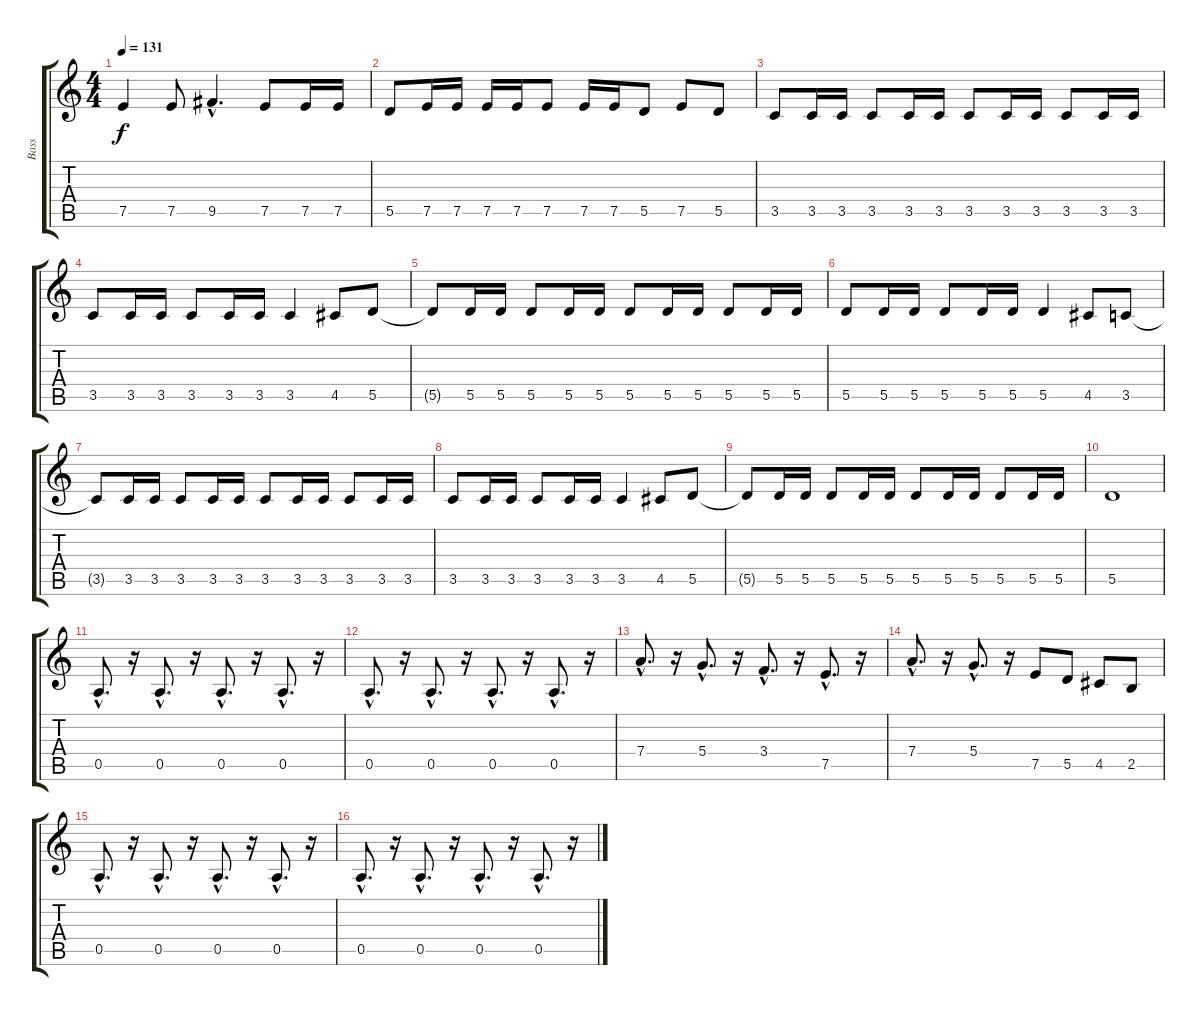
\track ("Bass" "Bass") {instrument electricbasspick}
\staff {score tabs}
\tuning (E4 B3 G3 D3 A2 E2) {hide}
\ts (4 4)
\tempo 131
\clef g2
\ks c
7.5.4{dy f} 7.5.8 9.5{hac}.4{d} 7.5.8 7.5.16 7.5.16 |
5.5.8 7.5.16 7.5.16 7.5.16 7.5.16 7.5.8 7.5.16 7.5.16 5.5.8 7.5.8 5.5.8 |
3.5.8 3.5.16 3.5.16 3.5.8 3.5.16 3.5.16 3.5.8 3.5.16 3.5.16 3.5.8 3.5.16 3.5.16 |
3.5.8 3.5.16 3.5.16 3.5.8 3.5.16 3.5.16 3.5.4 4.5.8 5.5.8 |
5.5{t}.8 5.5.16 5.5.16 5.5.8 5.5.16 5.5.16 5.5.8 5.5.16 5.5.16 5.5.8 5.5.16 5.5.16 |
5.5.8 5.5.16 5.5.16 5.5.8 5.5.16 5.5.16 5.5.4 4.5.8 3.5.8 |
3.5{t}.8 3.5.16 3.5.16 3.5.8 3.5.16 3.5.16 3.5.8 3.5.16 3.5.16 3.5.8 3.5.16 3.5.16 |
3.5.8 3.5.16 3.5.16 3.5.8 3.5.16 3.5.16 3.5.4 4.5.8 5.5.8 |
5.5{t}.8 5.5.16 5.5.16 5.5.8 5.5.16 5.5.16 5.5.8 5.5.16 5.5.16 5.5.8 5.5.16 5.5.16 |
5.5.1 |
0.5{hac}.8{d} r.16 0.5{hac}.8{d} r.16 0.5{hac}.8{d} r.16 0.5{hac}.8{d} r.16 |
0.5{hac}.8{d} r.16 0.5{hac}.8{d} r.16 0.5{hac}.8{d} r.16 0.5{hac}.8{d} r.16 |
7.4{hac}.8{d} r.16 5.4{hac}.8{d} r.16 3.4{hac}.8{d} r.16 7.5{hac}.8{d} r.16 |
7.4{hac}.8{d} r.16 5.4{hac}.8{d} r.16 7.5.8 5.5.8 4.5.8 2.5.8 |
0.5{hac}.8{d} r.16 0.5{hac}.8{d} r.16 0.5{hac}.8{d} r.16 0.5{hac}.8{d} r.16 |
0.5{hac}.8{d} r.16 0.5{hac}.8{d} r.16 0.5{hac}.8{d} r.16 0.5{hac}.8{d} r.16
